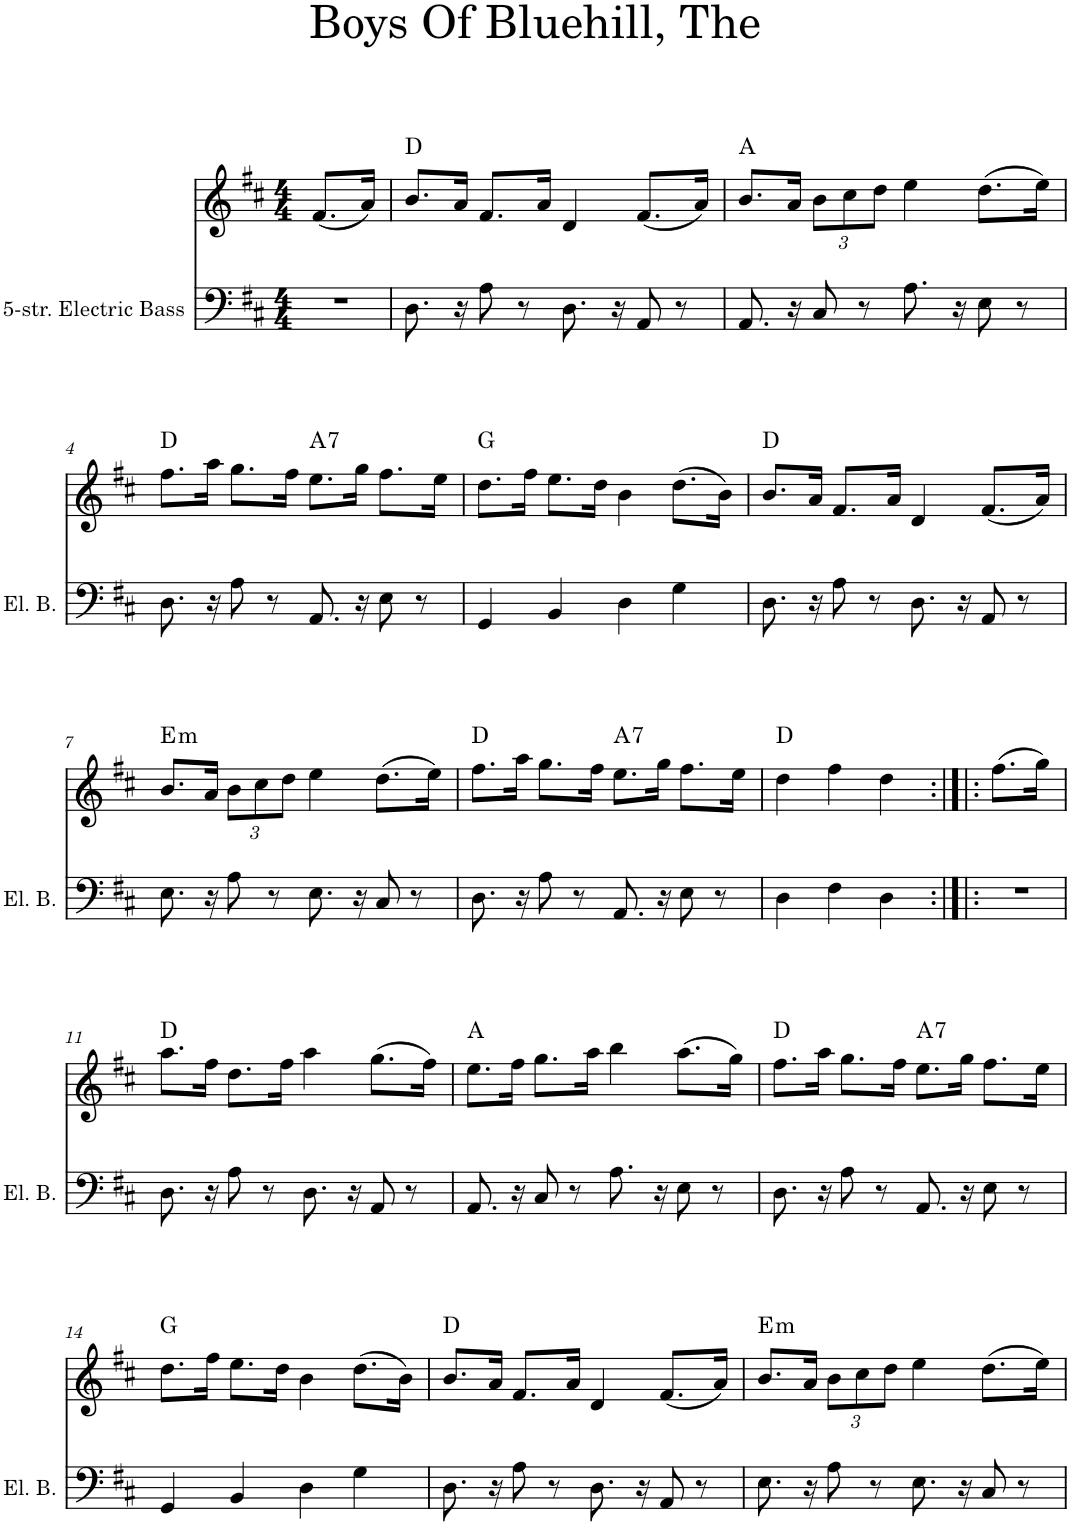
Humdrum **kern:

**kern	**kern	**harte
*part2	*part1	*part1
*staff2	*staff1	*
*I"5-str. Electric Bass	*I"Flute	*
*I'El. B.	*I'Fl	*
*clefF4	*clefG2	*
*Trd7c12	*	*
*k[f#c#]	*k[f#c#]	*
*D:	*D:	*
*M4/4	*M4/4	*
=1	=1	=1
1r	(8.f#/L	.
.	16a/Jk)	.
.	2.ryy	.
=2	=2	=2
8.D\	8.b/L	D:maj
16r	16a/Jk	.
8A\	8.f#/L	.
8r	.	.
.	16a/Jk	.
8.D\	4d/	.
16r	.	.
8AA/	(8.f#/L	.
8r	.	.
.	16a/Jk)	.
=3	=3	=3
8.AA/	8.b/L	A:maj
16r	16a/Jk	.
*	*Xbrackettup	*
8C#/	12b\L	.
.	12cc#\	.
8r	.	.
.	12dd\J	.
8.A\	4ee\	.
16r	.	.
8E\	(8.dd\L	.
8r	.	.
.	16ee\Jk)	.
!!LO:LB:g=z
=4	=4	=4
8.D\	8.ff#\L	D:maj
16r	16aa\Jk	.
8A\	8.gg\L	.
8r	.	.
.	16ff#\Jk	.
!	!	!LO:H:kt=7
8.AA/	8.ee\L	A:7
16r	16gg\Jk	.
8E\	8.ff#\L	.
8r	.	.
.	16ee\Jk	.
=5	=5	=5
4GG/	8.dd\L	G:maj
.	16ff#\Jk	.
4BB/	8.ee\L	.
.	16dd\Jk	.
4D\	4b\	.
4G\	(8.dd\L	.
.	16b\Jk)	.
=6	=6	=6
8.D\	8.b/L	D:maj
16r	16a/Jk	.
8A\	8.f#/L	.
8r	.	.
.	16a/Jk	.
8.D\	4d/	.
16r	.	.
8AA/	(8.f#/L	.
8r	.	.
.	16a/Jk)	.
!!LO:LB:g=z
=7	=7	=7
!	!	!LO:H:kt=m
8.E\	8.b/L	E:min
16r	16a/Jk	.
8A\	12b\L	.
.	12cc#\	.
8r	.	.
.	12dd\J	.
8.E\	4ee\	.
16r	.	.
8C#/	(8.dd\L	.
8r	.	.
.	16ee\Jk)	.
=8	=8	=8
8.D\	8.ff#\L	D:maj
16r	16aa\Jk	.
8A\	8.gg\L	.
8r	.	.
.	16ff#\Jk	.
!	!	!LO:H:kt=7
8.AA/	8.ee\L	A:7
16r	16gg\Jk	.
8E\	8.ff#\L	.
8r	.	.
.	16ee\Jk	.
=9	=9	=9
4D\	4dd\	D:maj
4F#\	4ff#\	.
4D\	4dd\	.
=10:|!|:	=10:|!|:	=10:|!|:
1r	(8.ff#\L	.
.	16gg\Jk)	.
.	2.ryy	.
!!LO:LB:g=z
=11	=11	=11
8.D\	8.aa\L	D:maj
16r	16ff#\Jk	.
8A\	8.dd\L	.
8r	.	.
.	16ff#\Jk	.
8.D\	4aa\	.
16r	.	.
8AA/	(8.gg\L	.
8r	.	.
.	16ff#\Jk)	.
=12	=12	=12
8.AA/	8.ee\L	A:maj
16r	16ff#\Jk	.
8C#/	8.gg\L	.
8r	.	.
.	16aa\Jk	.
8.A\	4bb\	.
16r	.	.
8E\	(8.aa\L	.
8r	.	.
.	16gg\Jk)	.
=13	=13	=13
8.D\	8.ff#\L	D:maj
16r	16aa\Jk	.
8A\	8.gg\L	.
8r	.	.
.	16ff#\Jk	.
!	!	!LO:H:kt=7
8.AA/	8.ee\L	A:7
16r	16gg\Jk	.
8E\	8.ff#\L	.
8r	.	.
.	16ee\Jk	.
!!LO:LB:g=z
=14	=14	=14
4GG/	8.dd\L	G:maj
.	16ff#\Jk	.
4BB/	8.ee\L	.
.	16dd\Jk	.
4D\	4b\	.
4G\	(8.dd\L	.
.	16b\Jk)	.
=15	=15	=15
8.D\	8.b/L	D:maj
16r	16a/Jk	.
8A\	8.f#/L	.
8r	.	.
.	16a/Jk	.
8.D\	4d/	.
16r	.	.
8AA/	(8.f#/L	.
8r	.	.
.	16a/Jk)	.
=16	=16	=16
!	!	!LO:H:kt=m
8.E\	8.b/L	E:min
16r	16a/Jk	.
8A\	12b\L	.
.	12cc#\	.
8r	.	.
.	12dd\J	.
8.E\	4ee\	.
16r	.	.
8C#/	(8.dd\L	.
8r	.	.
.	16ee\Jk)	.
=	=	=
*-	*-	*-
